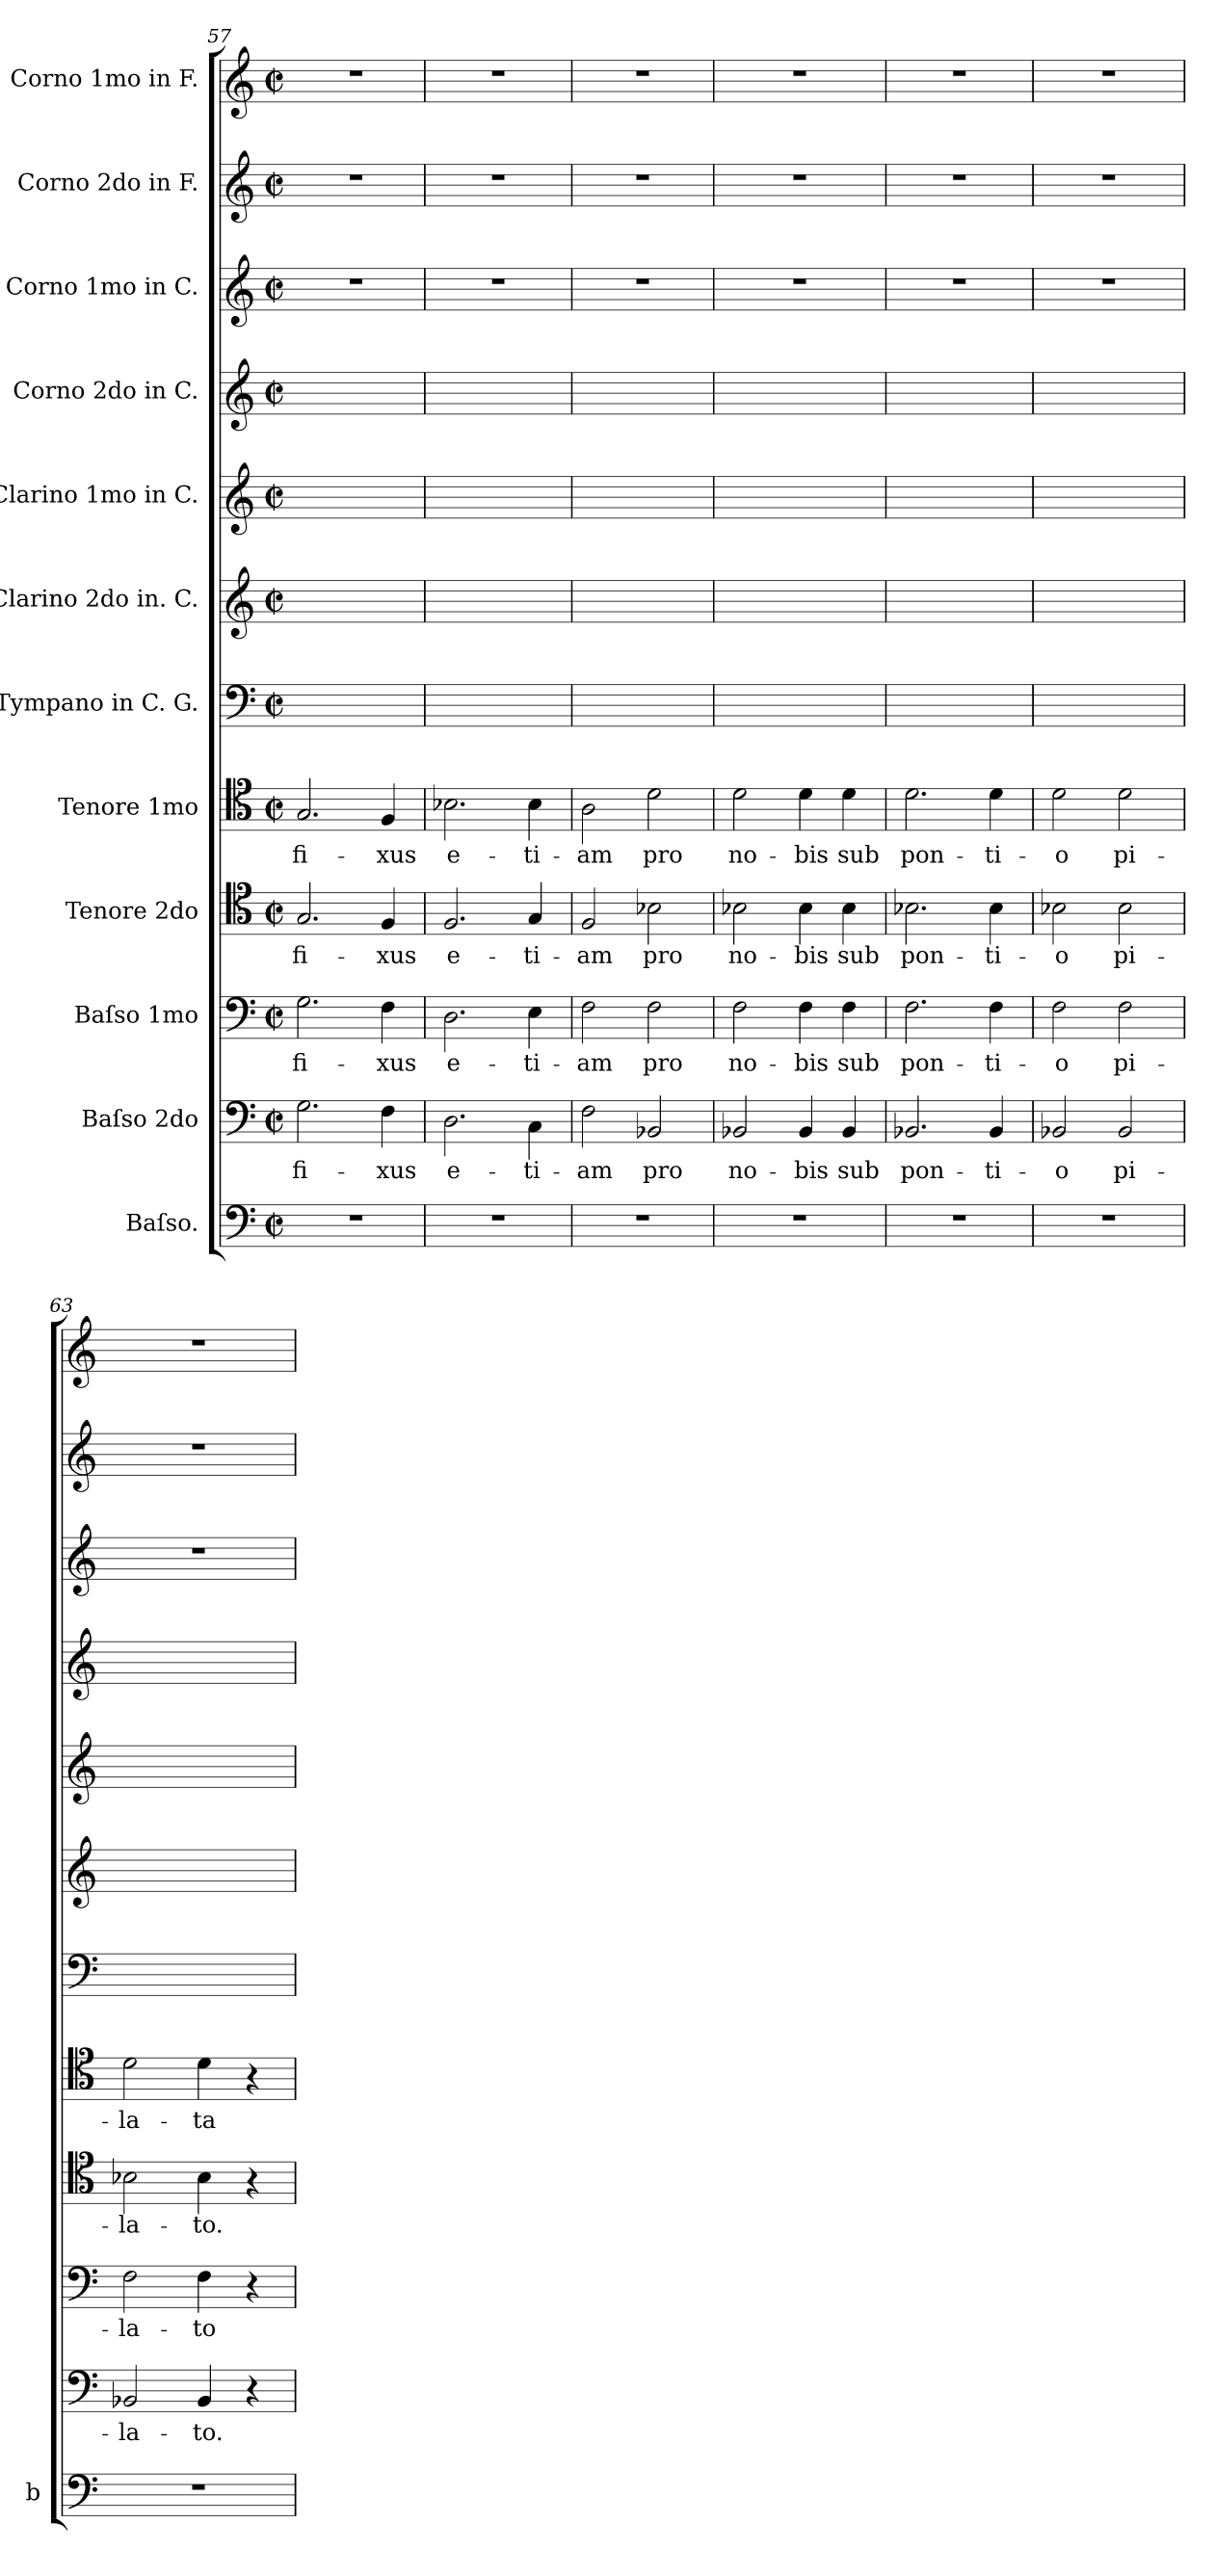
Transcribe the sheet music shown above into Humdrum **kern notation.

**kern	**kern	**text	**kern	**text	**kern	**text	**kern	**text	**kern	**kern	**kern	**kern	**kern	**kern	**kern
*part12	*part11	*part11	*part10	*part10	*part9	*part9	*part8	*part8	*part7	*part6	*part5	*part4	*part3	*part2	*part1
*staff12	*staff11	*staff11	*staff10	*staff10	*staff9	*staff9	*staff8	*staff8	*staff7	*staff6	*staff5	*staff4	*staff3	*staff2	*staff1
*I"Baſso.	*I"Baſso 2do	*	*I"Baſso 1mo	*	*I"Tenore 2do	*	*I"Tenore 1mo	*	*I"Tympano in C. G.	*I"Clarino 2do in. C.	*I"Clarino 1mo in C.	*I"Corno 2do in C.	*I"Corno 1mo in C.	*I"Corno 2do in F.	*I"Corno 1mo in F.
*I'b	*	*	*	*	*	*	*	*	*	*	*	*	*	*	*
*clefF4	*clefF4	*	*clefF4	*	*clefC4	*	*clefC4	*	*clefF4	*clefG2	*clefG2	*clefG2	*clefG2	*clefG2	*clefG2
*	*	*	*	*	*	*	*	*	*	*	*	*	*	*ITrd4c7	*ITrd4c7
*k[]	*k[]	*	*k[]	*	*k[]	*	*k[]	*	*k[]	*k[]	*k[]	*k[]	*k[]	*k[b-]	*k[b-]
*M2/2	*M2/2	*	*M2/2	*	*M2/2	*	*M2/2	*	*M2/2	*M2/2	*M2/2	*M2/2	*M2/2	*M2/2	*M2/2
*met(c|)	*met(c|)	*	*met(c|)	*	*met(c|)	*	*met(c|)	*	*met(c|)	*met(c|)	*met(c|)	*met(c|)	*met(c|)	*met(c|)	*met(c|)
=57	=57	=57	=57	=57	=57	=57	=57	=57	=57	=57	=57	=57	=57	=57	=57
1r	2.G\	-fi-	2.G\	-fi-	2.G/	-fi-	2.G/	-fi-	1ryy	1ryy	1ryy	1ryy	1r	1r	1r
.	4F\	-xus	4F\	-xus	4F/	-xus	4F/	-xus	.	.	.	.	.	.	.
=58	=58	=58	=58	=58	=58	=58	=58	=58	=58	=58	=58	=58	=58	=58	=58
1r	2.D\	e-	2.D\	e-	2.F/	e-	2.B-X\	e-	1ryy	1ryy	1ryy	1ryy	1r	1r	1r
.	4C\	-ti-	4E\	-ti-	4G/	-ti-	4B-\	-ti-	.	.	.	.	.	.	.
=59	=59	=59	=59	=59	=59	=59	=59	=59	=59	=59	=59	=59	=59	=59	=59
1r	2F\	-am	2F\	-am	2F/	-am	2A\	-am	1ryy	1ryy	1ryy	1ryy	1r	1r	1r
.	2BB-X/	pro	2F\	pro	2B-X\	pro	2d\	pro	.	.	.	.	.	.	.
=60	=60	=60	=60	=60	=60	=60	=60	=60	=60	=60	=60	=60	=60	=60	=60
1r	2BB-X/	no-	2F\	no-	2B-X\	no-	2d\	no-	1ryy	1ryy	1ryy	1ryy	1r	1r	1r
.	4BB-/	-bis	4F\	-bis	4B-\	-bis	4d\	-bis	.	.	.	.	.	.	.
.	4BB-/	sub	4F\	sub	4B-\	sub	4d\	sub	.	.	.	.	.	.	.
=61	=61	=61	=61	=61	=61	=61	=61	=61	=61	=61	=61	=61	=61	=61	=61
1r	2.BB-X/	pon-	2.F\	pon-	2.B-X\	pon-	2.d\	pon-	1ryy	1ryy	1ryy	1ryy	1r	1r	1r
.	4BB-/	-ti-	4F\	-ti-	4B-\	-ti-	4d\	-ti-	.	.	.	.	.	.	.
=62	=62	=62	=62	=62	=62	=62	=62	=62	=62	=62	=62	=62	=62	=62	=62
1r	2BB-X/	-o	2F\	-o	2B-X\	-o	2d\	-o	1ryy	1ryy	1ryy	1ryy	1r	1r	1r
.	2BB-/	pi-	2F\	pi-	2B-\	pi-	2d\	pi-	.	.	.	.	.	.	.
=63	=63	=63	=63	=63	=63	=63	=63	=63	=63	=63	=63	=63	=63	=63	=63
1r	2BB-X/	-la-	2F\	-la-	2B-X\	-la-	2d\	-la-	1ryy	1ryy	1ryy	1ryy	1r	1r	1r
.	4BB-/	-to.	4F\	-to	4B-\	-to.	4d\	-ta	.	.	.	.	.	.	.
.	4r	.	4r	.	4r	.	4r	.	.	.	.	.	.	.	.
=	=	=	=	=	=	=	=	=	=	=	=	=	=	=	=
*-	*-	*-	*-	*-	*-	*-	*-	*-	*-	*-	*-	*-	*-	*-	*-
